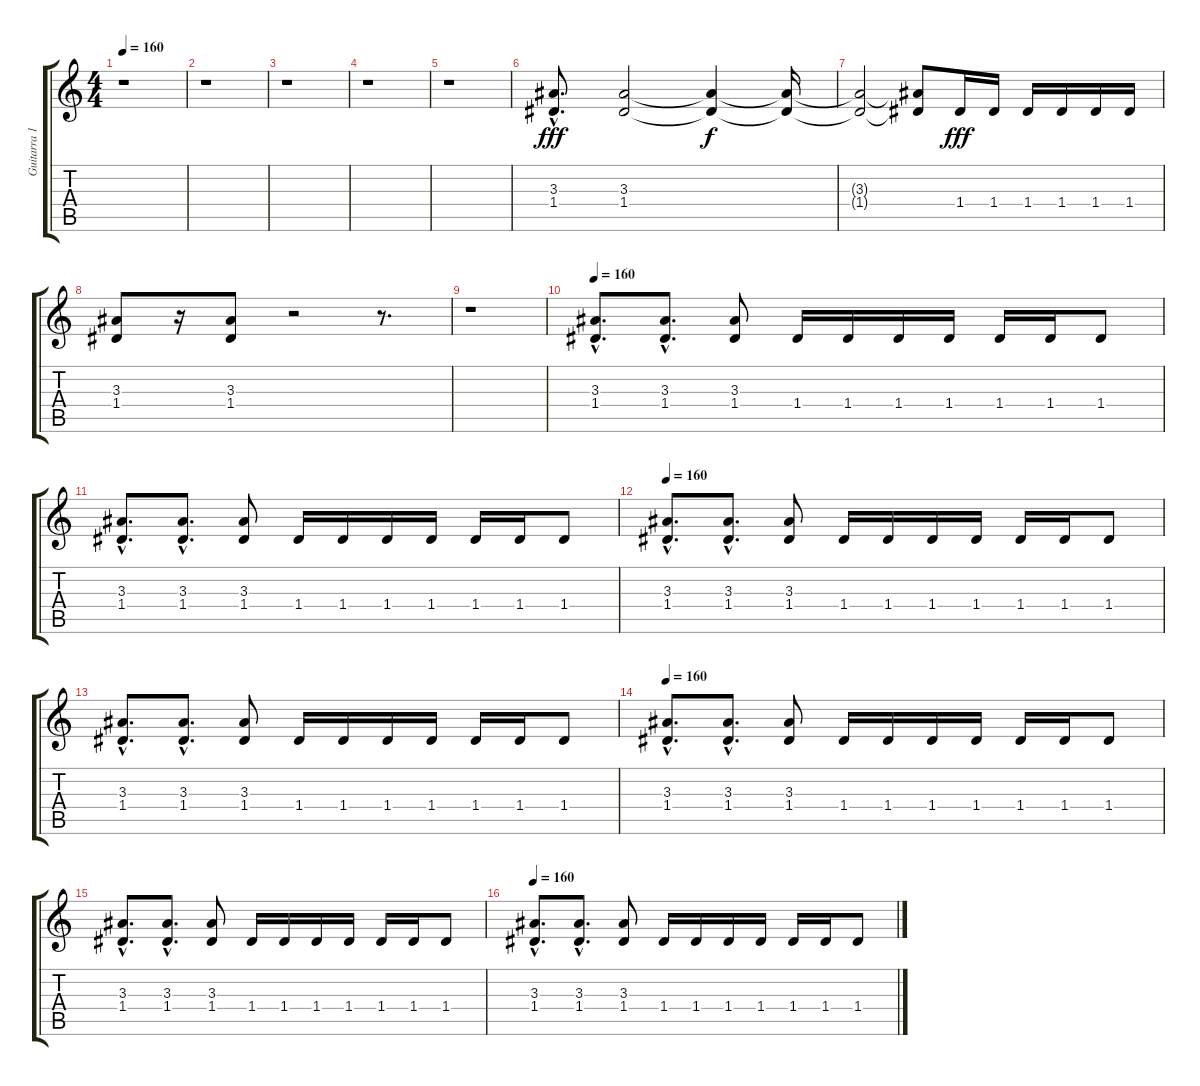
\track ("Guitarra 1" "Guitarra 1") {instrument overdrivenguitar}
\staff {score tabs}
\tuning (E4 B3 G3 D3 A2 E2) {hide}
\ts (4 4)
\tempo 160
\clef g2
\ks c
r.1{dy fff instrument overdrivenguitar} |
r.1 |
r.1 |
r.1 |
r.1 |
(3.3{hac} 1.4{hac}).8{d} (3.3 1.4).2 (3.3{t} 1.4{t}).4{dy f} (3.3{t} 1.4{t}).16 |
(3.3{t} 1.4{t}).2 (3.3{t} 1.4{t}).8 1.4.16{dy fff} 1.4.16 1.4.16 1.4.16 1.4.16 1.4.16 |
(3.3 1.4).8 r.16 (3.3 1.4).8 r.2 r.8{d} |
r.1 |
\tempo 160
(3.3{hac} 1.4{hac}).8{d} (3.3{hac} 1.4{hac}).8{d} (3.3 1.4).8 1.4.16 1.4.16 1.4.16 1.4.16 1.4.16 1.4.16 1.4.8 |
(3.3{hac} 1.4{hac}).8{d} (3.3{hac} 1.4{hac}).8{d} (3.3 1.4).8 1.4.16 1.4.16 1.4.16 1.4.16 1.4.16 1.4.16 1.4.8 |
\tempo 160
(3.3{hac} 1.4{hac}).8{d} (3.3{hac} 1.4{hac}).8{d} (3.3 1.4).8 1.4.16 1.4.16 1.4.16 1.4.16 1.4.16 1.4.16 1.4.8 |
(3.3{hac} 1.4{hac}).8{d} (3.3{hac} 1.4{hac}).8{d} (3.3 1.4).8 1.4.16 1.4.16 1.4.16 1.4.16 1.4.16 1.4.16 1.4.8 |
\tempo 160
(3.3{hac} 1.4{hac}).8{d} (3.3{hac} 1.4{hac}).8{d} (3.3 1.4).8 1.4.16 1.4.16 1.4.16 1.4.16 1.4.16 1.4.16 1.4.8 |
(3.3{hac} 1.4{hac}).8{d} (3.3{hac} 1.4{hac}).8{d} (3.3 1.4).8 1.4.16 1.4.16 1.4.16 1.4.16 1.4.16 1.4.16 1.4.8 |
\tempo 160
(3.3{hac} 1.4{hac}).8{d} (3.3{hac} 1.4{hac}).8{d} (3.3 1.4).8 1.4.16 1.4.16 1.4.16 1.4.16 1.4.16 1.4.16 1.4.8
